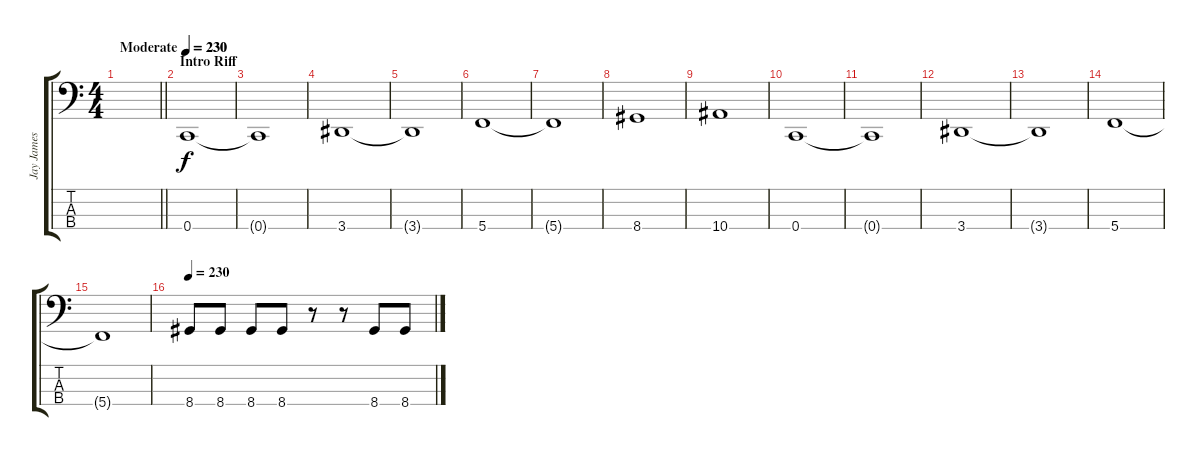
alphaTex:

\track ("Jay James" "Jay James") {instrument electricbassfinger}
\staff {score tabs}
\tuning (F2 C2 G1 C1) {hide}
\ts (4 4)
\tempo (230 "Moderate")
\tempo 115
\tempo (230 "Moderate")
\clef f4
\barLineRight lightlight
\ks c
|
\section ("" "Intro Riff")
\tempo 230
0.4.1 |
0.4{t}.1 |
3.4.1 |
3.4{t}.1 |
5.4.1 |
5.4{t}.1 |
8.4.1 |
10.4.1 |
0.4.1 |
0.4{t}.1 |
3.4.1 |
3.4{t}.1 |
5.4.1 |
5.4{t}.1 |
\tempo 230
8.4.8 8.4.8 8.4.8 8.4.8 r.8 r.8 8.4.8 8.4.8
